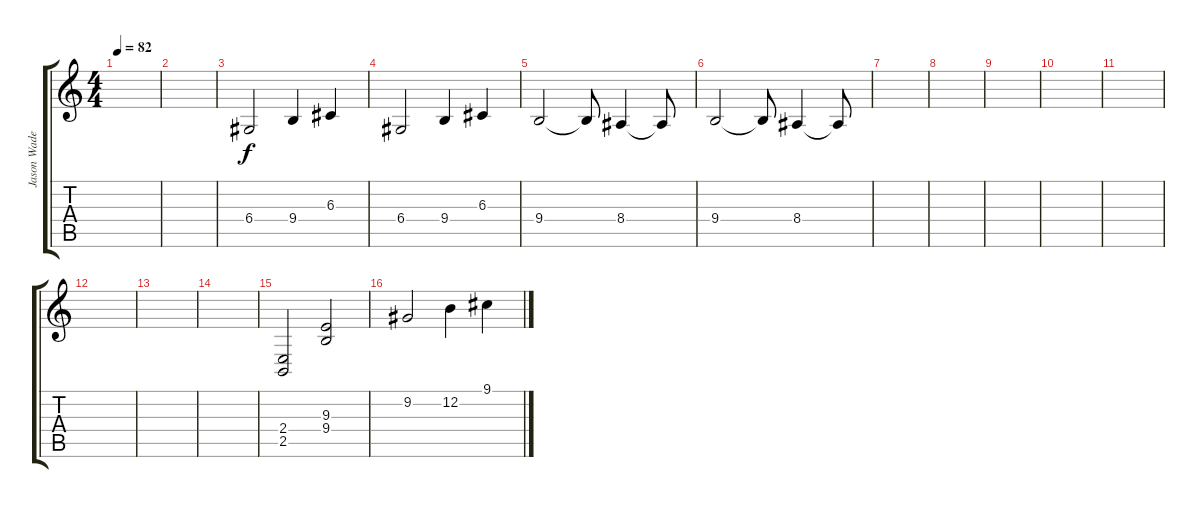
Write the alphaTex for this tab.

\track ("Jason Wade [Piano 2]" "Jason Wade") {instrument brightacousticpiano}
\staff {score tabs}
\tuning (E4 B3 G3 D3 A2 E2) {hide}
\ts (4 4)
\tempo 82
\clef g2
\ks c
|
|
6.4.2 9.4.4 6.3.4 |
6.4.2 9.4.4 6.3.4 |
9.4.2 9.4{t}.8 8.4.4 8.4{t}.8 |
9.4.2 9.4{t}.8 8.4.4 8.4{t}.8 |
|
|
|
|
|
|
|
|
(2.4 2.5).2 (9.3 9.4).2 |
9.2.2 12.2.4 9.1.4
